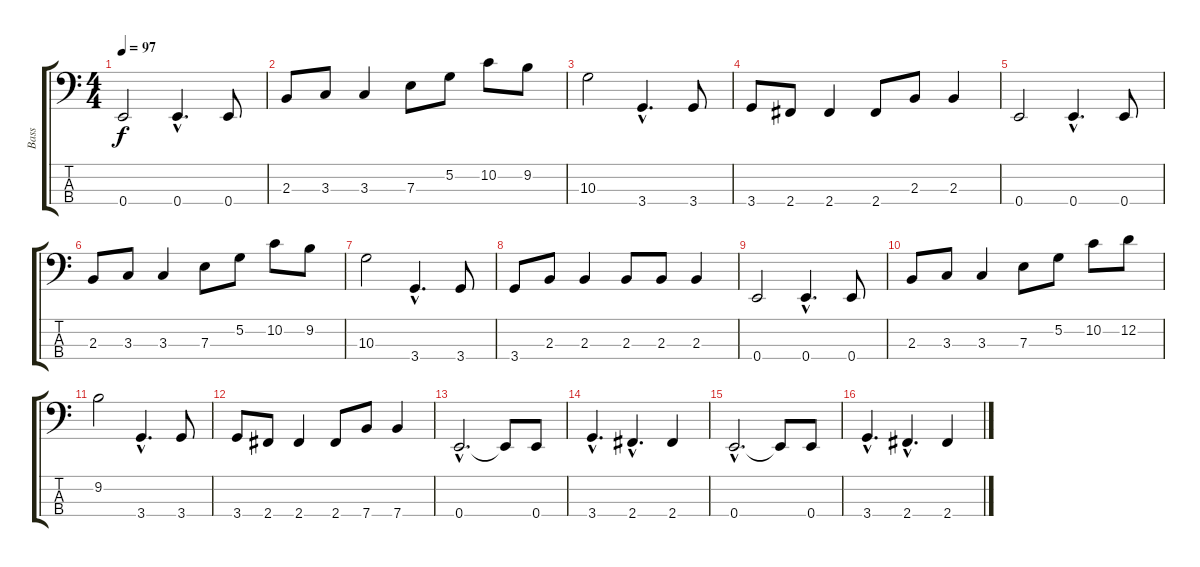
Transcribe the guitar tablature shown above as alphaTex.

\track ("Bass" "Bass") {instrument electricbassfinger}
\staff {score tabs}
\tuning (G2 D2 A1 E1) {hide}
\ts (4 4)
\tempo 97
\clef f4
\ks c
0.4.2{dy f} 0.4{hac}.4{d} 0.4.8 |
2.3.8 3.3.8 3.3.4 7.3.8 5.2.8 10.2.8 9.2.8 |
10.3.2 3.4{hac}.4{d} 3.4.8 |
3.4.8 2.4.8 2.4.4 2.4.8 2.3.8 2.3.4 |
0.4.2 0.4{hac}.4{d} 0.4.8 |
2.3.8 3.3.8 3.3.4 7.3.8 5.2.8 10.2.8 9.2.8 |
10.3.2 3.4{hac}.4{d} 3.4.8 |
3.4.8 2.3.8 2.3.4 2.3.8 2.3.8 2.3.4 |
0.4.2 0.4{hac}.4{d} 0.4.8 |
2.3.8 3.3.8 3.3.4 7.3.8 5.2.8 10.2.8 12.2.8 |
9.2.2 3.4{hac}.4{d} 3.4.8 |
3.4.8 2.4.8 2.4.4 2.4.8 7.4.8 7.4.4 |
0.4{hac}.2{d} 0.4{t}.8 0.4.8 |
3.4{hac}.4{d} 2.4{hac}.4{d} 2.4.4 |
0.4{hac}.2{d} 0.4{t}.8 0.4.8 |
3.4{hac}.4{d} 2.4{hac}.4{d} 2.4.4
